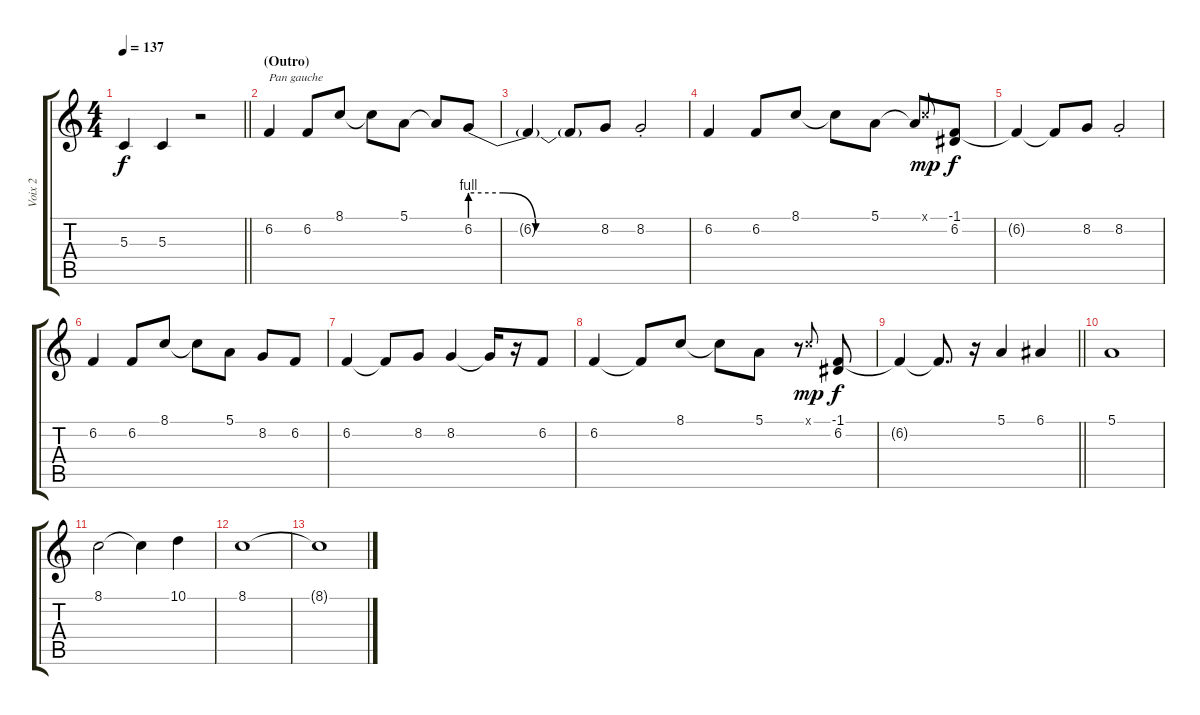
\track ("Voix 2" "Voix 2") {instrument clarinet}
\staff {score tabs}
\tuning (E4 B3 G3 D3 A2 E2) {hide}
\ts (4 4)
\tempo 137
\clef g2
\barLineRight lightlight
\ks c
5.3.4{dy f} 5.3.4 r.2 |
\section ("" "(Outro)")
6.2.4{txt "Pan gauche" balance 1} 6.2.8 8.1.8 8.1{t}.8 5.1.8 5.1{t}.8 6.2{be (custom 0 4 15 4 30 0 60 0)}.8 |
6.2{t}.4 6.2{t}.8 8.2.8 8.2{st}.2 |
6.2.4 6.2.8 8.1.8 8.1{t}.8 5.1.8 5.1{t}.8 8.1{x}.8{gr onbeat dy mp} (-1.1 6.2).8{dy f} |
6.2{t}.4 6.2{t}.8 8.2.8 8.2{st}.2 |
6.2.4 6.2.8 8.1.8 8.1{t}.8 5.1.8 8.2.8 6.2.8 |
6.2.4 6.2{t}.8 8.2.8 8.2.4 8.2{t}.16 r.16 6.2.8 |
6.2.4 6.2{t}.8 8.1.8 8.1{t}.8 5.1.8 r.8 8.1{x}.8{gr onbeat dy mp} (-1.1 6.2).8{dy f} |
\barLineRight lightlight
6.2{t}.4 6.2{t}.8{d} r.16 5.1.4 6.1.4 |
5.1.1 |
8.1.2 8.1{t}.4 10.1.4 |
8.1.1 |
8.1{t}.1
